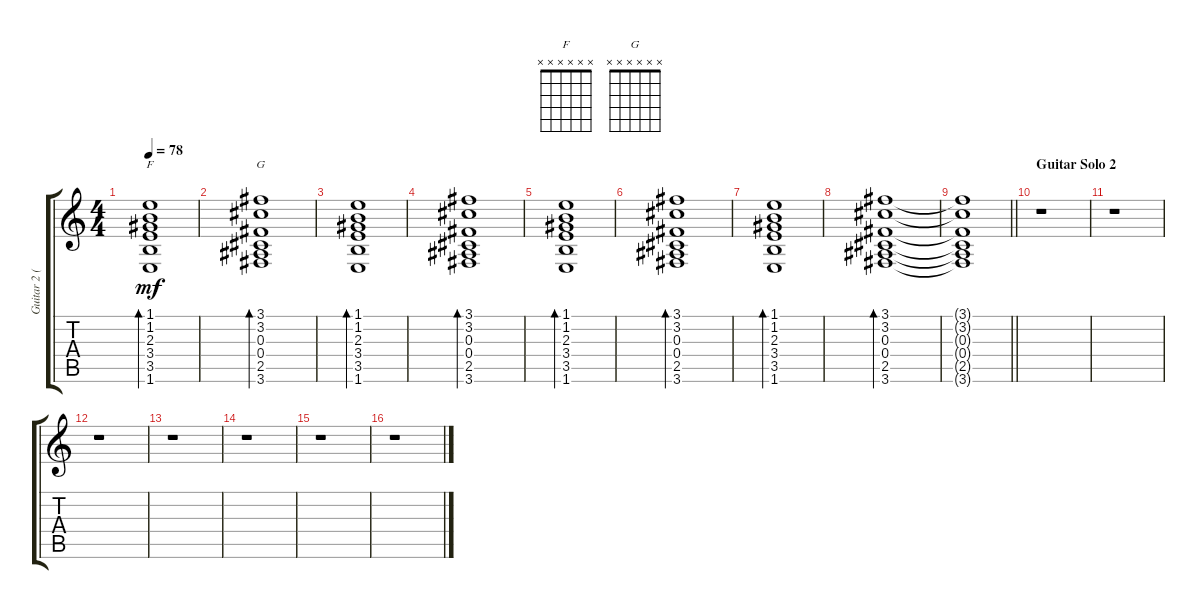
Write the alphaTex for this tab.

\track ("Guitar 2 (Slash)" "Guitar 2 (") {instrument electricguitarjazz}
\staff {score tabs}
\tuning (Eb4 Bb3 Gb3 Db3 Ab2 Eb2) {hide}
\chord ("F" x x x x x x)
\chord ("G" x x x x x x)
\ts (4 4)
\tempo 78
\clef g2
\ks c
(1.1 1.2 2.3 3.4 3.5 1.6).1{bd 60 ch "F" dy mf} |
(3.1 3.2 0.3 0.4 2.5 3.6).1{bd 60 ch "G"} |
(1.1 1.2 2.3 3.4 3.5 1.6).1{bd 60} |
(3.1 3.2 0.3 0.4 2.5 3.6).1{bd 60} |
(1.1 1.2 2.3 3.4 3.5 1.6).1{bd 60} |
(3.1 3.2 0.3 0.4 2.5 3.6).1{bd 60} |
(1.1 1.2 2.3 3.4 3.5 1.6).1{bd 60} |
(3.1 3.2 0.3 0.4 2.5 3.6).1{bd 60} |
\barLineRight lightlight
(3.1{t} 3.2{t} 0.3{t} 0.4{t} 2.5{t} 3.6{t}).1 |
\section ("" "Guitar Solo 2")
r.1 |
r.1 |
r.1 |
r.1 |
r.1 |
r.1 |
r.1
